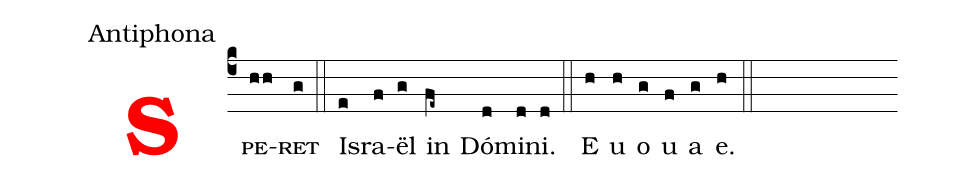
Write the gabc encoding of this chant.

office-part: Antiphona;
%%
<v>\bf\textcolor{red}{S}</v><v>\sc{pe}</v>(c4hh)<v>\sc{ret}</v>(g) (::) Is(e)ra(f)ël(g) in(fe~) Dó(d)mi(d)ni.(d) (::) E(h) u(h) o(g) u(f) a(g) e.(h) (::)
